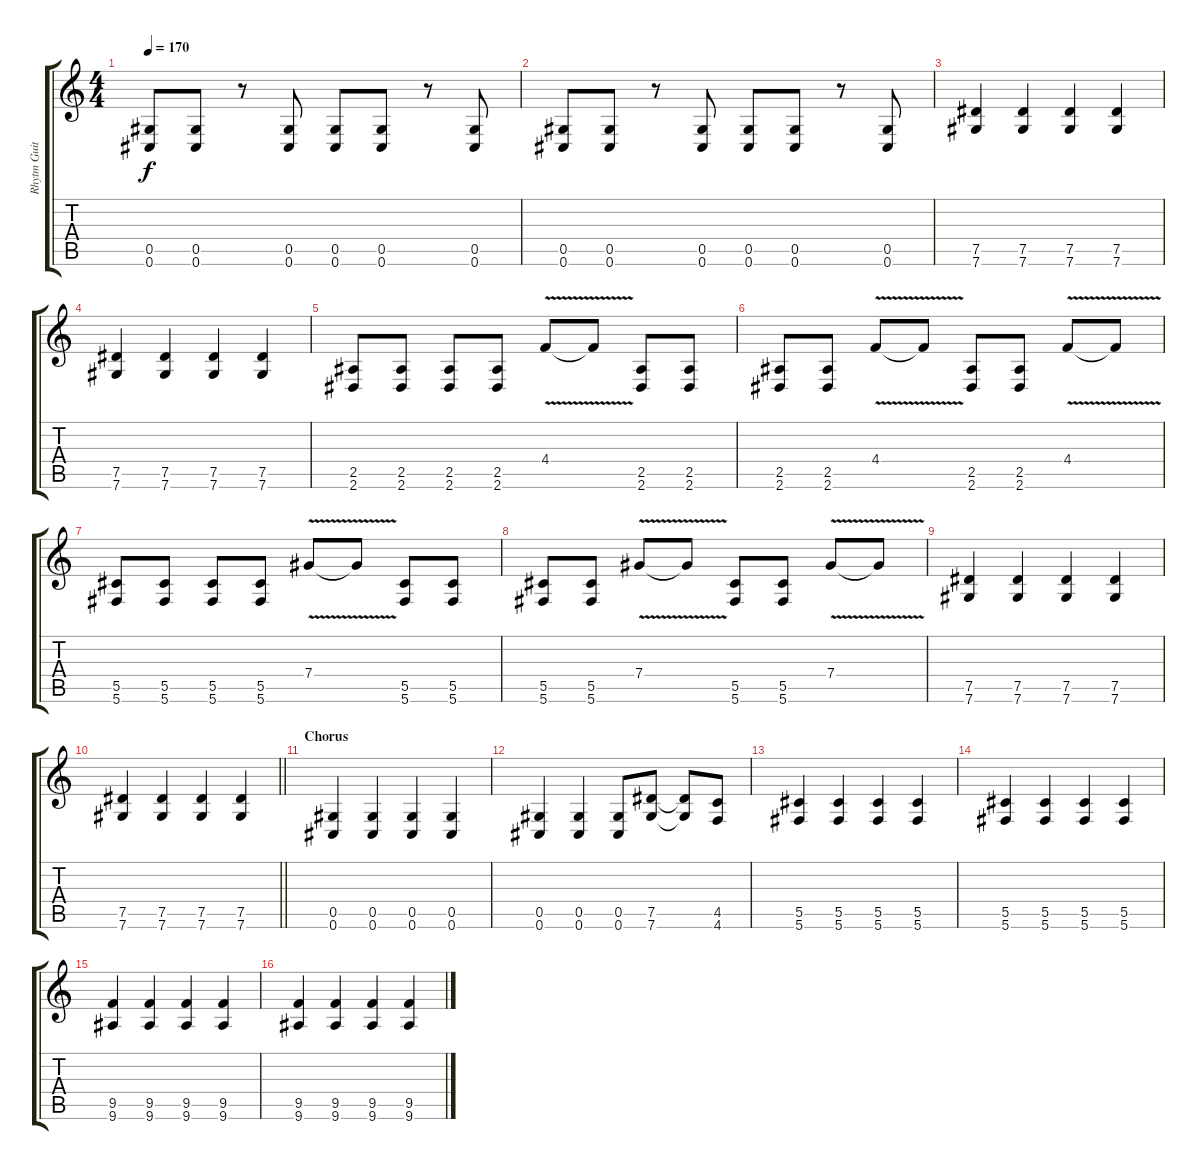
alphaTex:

\track ("Rhytm Guitar [L]" "Rhytm Guit") {instrument distortionguitar}
\staff {score tabs}
\tuning (Eb4 Bb3 Gb3 Db3 Ab2 Db2) {hide}
\ts (4 4)
\tempo 170
\clef g2
\ks c
(0.5 0.6).8{dy f} (0.5 0.6).8 r.8 (0.5 0.6).8 (0.5 0.6).8 (0.5 0.6).8 r.8 (0.5 0.6).8 |
(0.5 0.6).8 (0.5 0.6).8 r.8 (0.5 0.6).8 (0.5 0.6).8 (0.5 0.6).8 r.8 (0.5 0.6).8 |
(7.5 7.6).4 (7.5 7.6).4 (7.5 7.6).4 (7.5 7.6).4 |
(7.5 7.6).4 (7.5 7.6).4 (7.5 7.6).4 (7.5 7.6).4 |
(2.5 2.6).8 (2.5 2.6).8 (2.5 2.6).8 (2.5 2.6).8 4.4{v}.8 4.4{t}.8 (2.5 2.6).8 (2.5 2.6).8 |
(2.5 2.6).8 (2.5 2.6).8 4.4{v}.8 4.4{t}.8 (2.5 2.6).8 (2.5 2.6).8 4.4{v}.8 4.4{t}.8 |
(5.5 5.6).8 (5.5 5.6).8 (5.5 5.6).8 (5.5 5.6).8 7.4{v}.8 7.4{t}.8 (5.5 5.6).8 (5.5 5.6).8 |
(5.5 5.6).8 (5.5 5.6).8 7.4{v}.8 7.4{t}.8 (5.5 5.6).8 (5.5 5.6).8 7.4{v}.8 7.4{t}.8 |
(7.5 7.6).4 (7.5 7.6).4 (7.5 7.6).4 (7.5 7.6).4 |
\barLineRight lightlight
(7.5 7.6).4 (7.5 7.6).4 (7.5 7.6).4 (7.5 7.6).4 |
\section ("" "Chorus")
(0.5 0.6).4 (0.5 0.6).4 (0.5 0.6).4 (0.5 0.6).4 |
(0.5 0.6).4 (0.5 0.6).4 (0.5 0.6).8 (7.5 7.6).8 (7.5{t} 7.6{t}).8 (4.5 4.6).8 |
(5.5 5.6).4 (5.5 5.6).4 (5.5 5.6).4 (5.5 5.6).4 |
(5.5 5.6).4 (5.5 5.6).4 (5.5 5.6).4 (5.5 5.6).4 |
(9.5 9.6).4 (9.5 9.6).4 (9.5 9.6).4 (9.5 9.6).4 |
(9.5 9.6).4 (9.5 9.6).4 (9.5 9.6).4 (9.5 9.6).4
